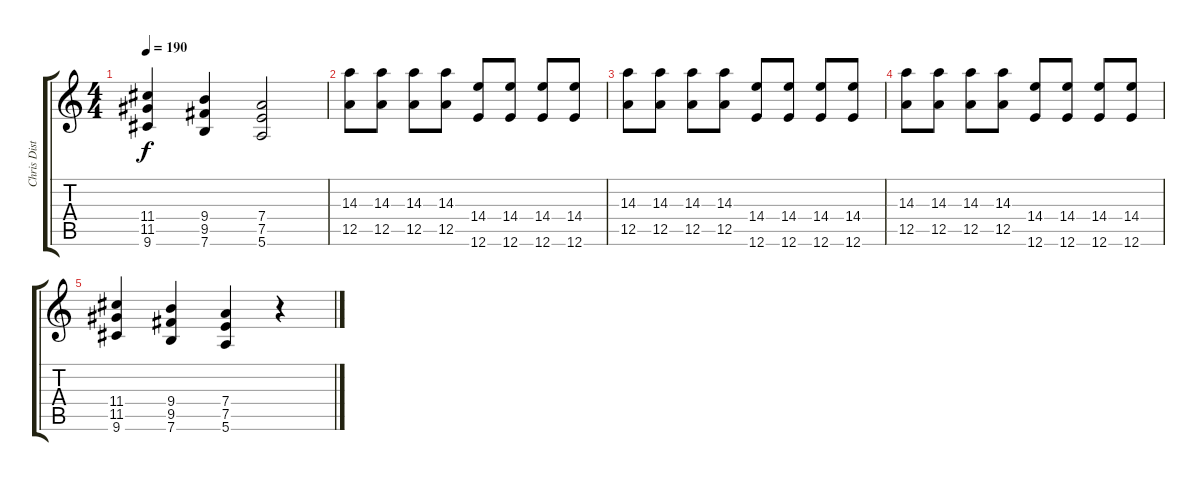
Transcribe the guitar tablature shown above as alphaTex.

\track ("Chris Distortion" "Chris Dist") {instrument distortionguitar}
\staff {score tabs}
\tuning (E4 B3 G3 D3 A2 E2) {hide}
\ts (4 4)
\tempo 190
\clef g2
\ks c
(11.4 11.5 9.6).4{dy f} (9.4 9.5 7.6).4 (7.4 7.5 5.6).2 |
(14.3 12.5).8 (14.3 12.5).8 (14.3 12.5).8 (14.3 12.5).8 (14.4 12.6).8 (14.4 12.6).8 (14.4 12.6).8 (14.4 12.6).8 |
(14.3 12.5).8 (14.3 12.5).8 (14.3 12.5).8 (14.3 12.5).8 (14.4 12.6).8 (14.4 12.6).8 (14.4 12.6).8 (14.4 12.6).8 |
(14.3 12.5).8 (14.3 12.5).8 (14.3 12.5).8 (14.3 12.5).8 (14.4 12.6).8 (14.4 12.6).8 (14.4 12.6).8 (14.4 12.6).8 |
(11.4 11.5 9.6).4 (9.4 9.5 7.6).4 (7.4 7.5 5.6).4 r.4
